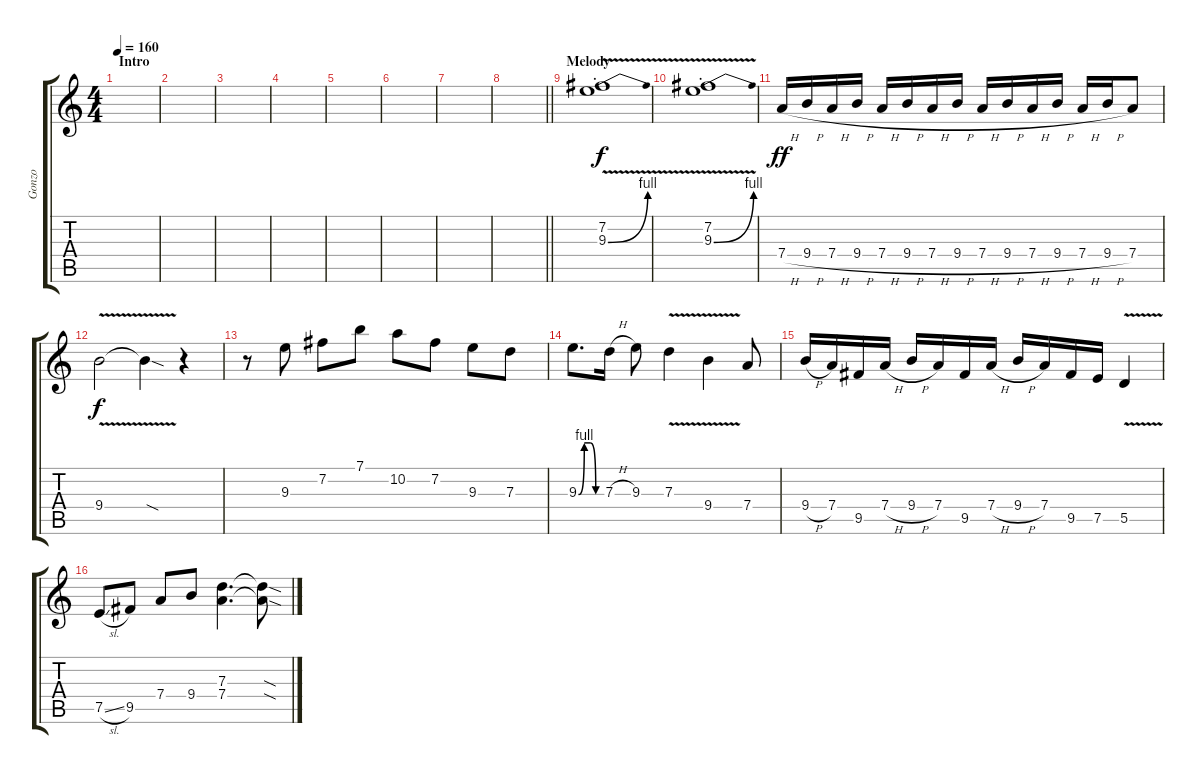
\track ("Gonzo" "Gonzo") {instrument distortionguitar}
\staff {score tabs}
\tuning (E4 B3 G3 D3 A2 E2) {hide}
\ts (4 4)
\section ("" "Intro")
\tempo 160
\clef g2
\ks c
|
|
|
|
|
|
|
\barLineRight lightlight
|
\section ("" "Melody")
(7.2{st} 9.3{be (bend 0 0 60 4) v}).1 |
(7.2{st} 9.3{be (bend 0 0 60 4) v}).1 |
7.4{h}.16{dy ff} 9.4{h}.16 7.4{h}.16 9.4{h}.16 7.4{h}.16 9.4{h}.16 7.4{h}.16 9.4{h}.16 7.4{h}.16 9.4{h}.16 7.4{h}.16 9.4{h}.16 7.4{h}.16 9.4{h}.16 7.4.8 |
9.4{v}.2{dy f} 9.4{sod t}.4 r.4 |
r.8 9.3.8 7.2.8 7.1.8 10.2.8 7.2.8 9.3.8 7.3.8 |
9.3{be (custom 0 0 15 4 30 4 45 0 60 0)}.8{d} 7.3{h}.16 9.3.8 7.3{v}.4 9.4{v}.4 7.4.8 |
9.4{h}.16 7.4.16 9.5.16 7.4{h}.16 9.4{h}.16 7.4.16 9.5.16 7.4{h}.16 9.4{h}.16 7.4.16 9.5.16 7.5.16 5.5{v}.4 |
7.5{sl}.8 9.5.8 7.4.8 9.4.8 (7.3 7.4).4{d} (7.3{sod t} 7.4{sod t}).8
